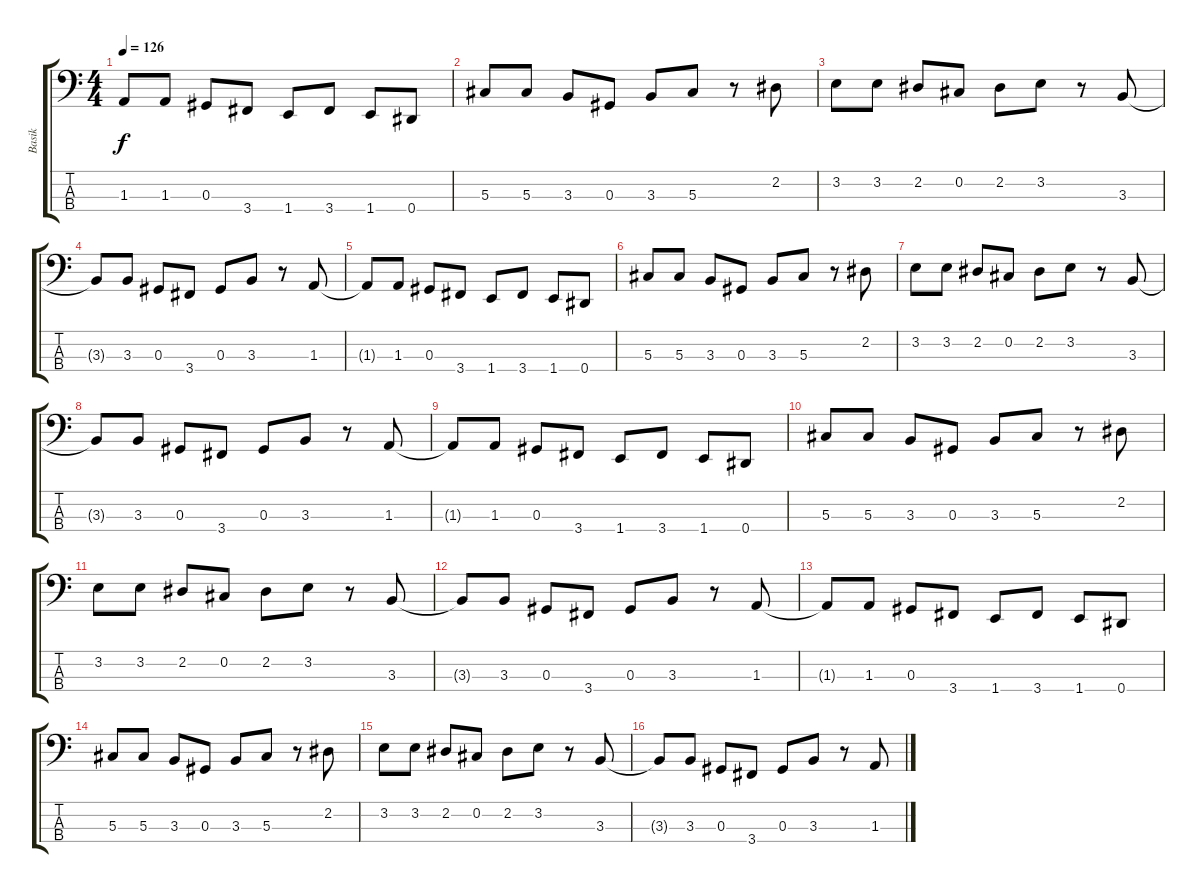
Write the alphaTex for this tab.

\track ("Basik" "Basik") {instrument electricbassfinger}
\staff {score tabs}
\tuning (Gb2 Db2 Ab1 Eb1) {hide}
\ts (4 4)
\tempo 126
\clef f4
\ks c
1.3{t}.8{dy f} 1.3.8 0.3.8 3.4.8 1.4.8 3.4.8 1.4.8 0.4.8 |
5.3.8 5.3.8 3.3.8 0.3.8 3.3.8 5.3.8 r.8 2.2.8 |
3.2.8 3.2.8 2.2.8 0.2.8 2.2.8 3.2.8 r.8 3.3.8 |
3.3{t}.8 3.3.8 0.3.8 3.4.8 0.3.8 3.3.8 r.8 1.3.8 |
1.3{t}.8 1.3.8 0.3.8 3.4.8 1.4.8 3.4.8 1.4.8 0.4.8 |
5.3.8 5.3.8 3.3.8 0.3.8 3.3.8 5.3.8 r.8 2.2.8 |
3.2.8 3.2.8 2.2.8 0.2.8 2.2.8 3.2.8 r.8 3.3.8 |
3.3{t}.8 3.3.8 0.3.8 3.4.8 0.3.8 3.3.8 r.8 1.3.8 |
1.3{t}.8 1.3.8 0.3.8 3.4.8 1.4.8 3.4.8 1.4.8 0.4.8 |
5.3.8 5.3.8 3.3.8 0.3.8 3.3.8 5.3.8 r.8 2.2.8 |
3.2.8 3.2.8 2.2.8 0.2.8 2.2.8 3.2.8 r.8 3.3.8 |
3.3{t}.8 3.3.8 0.3.8 3.4.8 0.3.8 3.3.8 r.8 1.3.8 |
1.3{t}.8 1.3.8 0.3.8 3.4.8 1.4.8 3.4.8 1.4.8 0.4.8 |
5.3.8 5.3.8 3.3.8 0.3.8 3.3.8 5.3.8 r.8 2.2.8 |
3.2.8 3.2.8 2.2.8 0.2.8 2.2.8 3.2.8 r.8 3.3.8 |
3.3{t}.8 3.3.8 0.3.8 3.4.8 0.3.8 3.3.8 r.8 1.3.8
